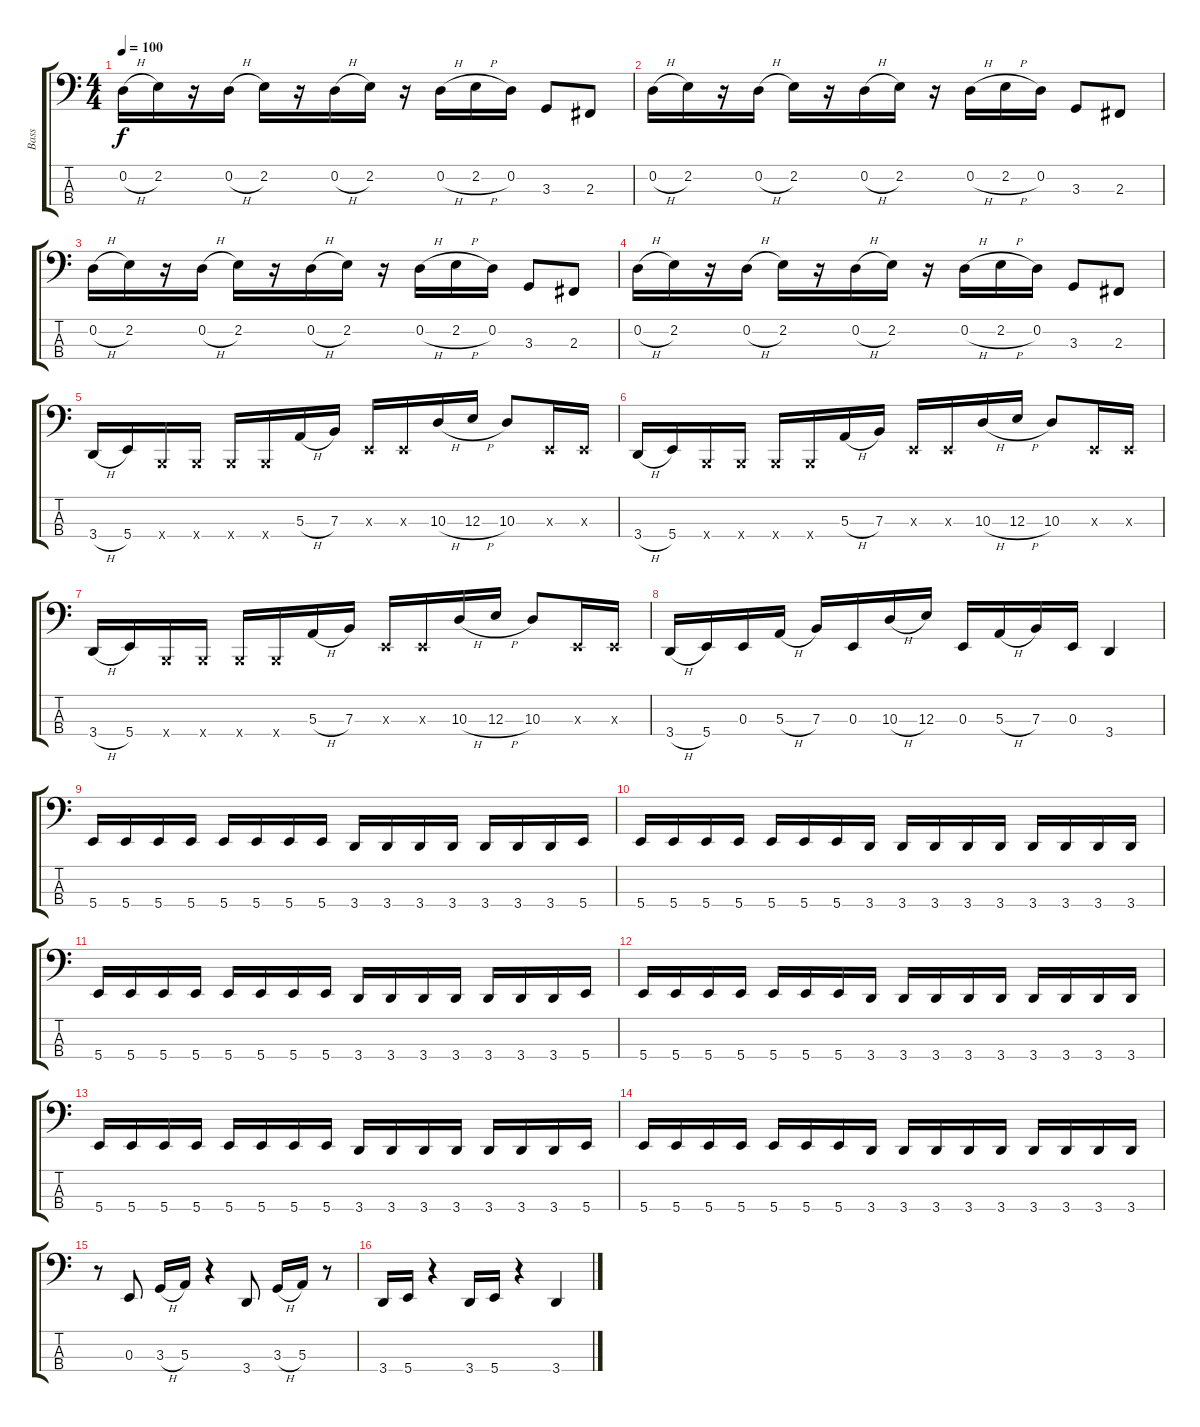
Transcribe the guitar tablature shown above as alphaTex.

\track ("Bass" "Bass") {instrument slapbass2}
\staff {score tabs}
\tuning (G2 D2 E1 B0) {hide}
\ts (4 4)
\tempo 100
\clef f4
\ks c
0.2{h}.16{dy f} 2.2.16 r.16 0.2{h}.16 2.2.16 r.16 0.2{h}.16 2.2.16 r.16 0.2{h}.16 2.2{h}.16 0.2.16 3.3.8 2.3.8 |
0.2{h}.16 2.2.16 r.16 0.2{h}.16 2.2.16 r.16 0.2{h}.16 2.2.16 r.16 0.2{h}.16 2.2{h}.16 0.2.16 3.3.8 2.3.8 |
0.2{h}.16 2.2.16 r.16 0.2{h}.16 2.2.16 r.16 0.2{h}.16 2.2.16 r.16 0.2{h}.16 2.2{h}.16 0.2.16 3.3.8 2.3.8 |
0.2{h}.16 2.2.16 r.16 0.2{h}.16 2.2.16 r.16 0.2{h}.16 2.2.16 r.16 0.2{h}.16 2.2{h}.16 0.2.16 3.3.8 2.3.8 |
3.4{h}.16 5.4.16 0.4{x}.16 0.4{x}.16 0.4{x}.16 0.4{x}.16 5.3{h}.16 7.3.16 0.3{x}.16 0.3{x}.16 10.3{h}.16 12.3{h}.16 10.3.8 0.3{x}.16 0.3{x}.16 |
3.4{h}.16 5.4.16 0.4{x}.16 0.4{x}.16 0.4{x}.16 0.4{x}.16 5.3{h}.16 7.3.16 0.3{x}.16 0.3{x}.16 10.3{h}.16 12.3{h}.16 10.3.8 0.3{x}.16 0.3{x}.16 |
3.4{h}.16 5.4.16 0.4{x}.16 0.4{x}.16 0.4{x}.16 0.4{x}.16 5.3{h}.16 7.3.16 0.3{x}.16 0.3{x}.16 10.3{h}.16 12.3{h}.16 10.3.8 0.3{x}.16 0.3{x}.16 |
3.4{h}.16 5.4.16 0.3.16 5.3{h}.16 7.3.16 0.3.16 10.3{h}.16 12.3.16 0.3.16 5.3{h}.16 7.3.16 0.3.16 3.4.4 |
5.4.16 5.4.16 5.4.16 5.4.16 5.4.16 5.4.16 5.4.16 5.4.16 3.4.16 3.4.16 3.4.16 3.4.16 3.4.16 3.4.16 3.4.16 5.4.16 |
5.4.16 5.4.16 5.4.16 5.4.16 5.4.16 5.4.16 5.4.16 3.4.16 3.4.16 3.4.16 3.4.16 3.4.16 3.4.16 3.4.16 3.4.16 3.4.16 |
5.4.16 5.4.16 5.4.16 5.4.16 5.4.16 5.4.16 5.4.16 5.4.16 3.4.16 3.4.16 3.4.16 3.4.16 3.4.16 3.4.16 3.4.16 5.4.16 |
5.4.16 5.4.16 5.4.16 5.4.16 5.4.16 5.4.16 5.4.16 3.4.16 3.4.16 3.4.16 3.4.16 3.4.16 3.4.16 3.4.16 3.4.16 3.4.16 |
5.4.16 5.4.16 5.4.16 5.4.16 5.4.16 5.4.16 5.4.16 5.4.16 3.4.16 3.4.16 3.4.16 3.4.16 3.4.16 3.4.16 3.4.16 5.4.16 |
5.4.16 5.4.16 5.4.16 5.4.16 5.4.16 5.4.16 5.4.16 3.4.16 3.4.16 3.4.16 3.4.16 3.4.16 3.4.16 3.4.16 3.4.16 3.4.16 |
r.8 0.3.8 3.3{h}.16 5.3.16 r.4 3.4.8 3.3{h}.16 5.3.16 r.8 |
3.4.16 5.4.16 r.4 3.4.16 5.4.16 r.4 3.4.4
